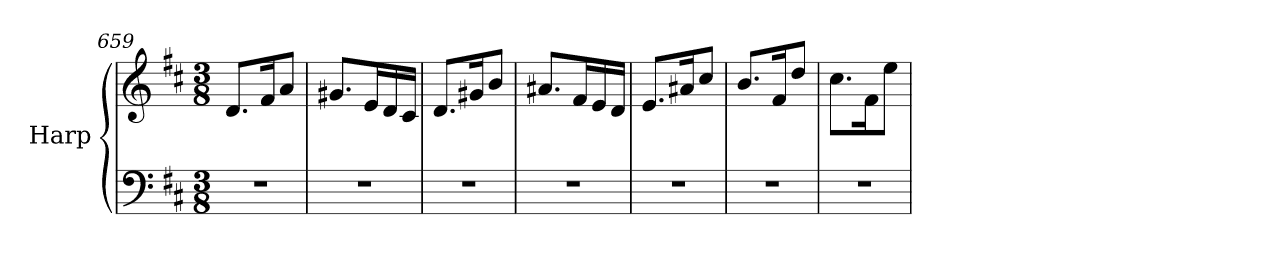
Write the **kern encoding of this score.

**kern	**kern
*part1	*part1
*staff2	*staff1
*I"Harp	*
*I'Hp	*
*clefF4	*clefG2
*k[f#c#]	*k[f#c#]
*M3/8	*M3/8
=659	=659
4.r	8.d/L
.	16f#/K
.	8a/J
=660	=660
4.r	8.g#X/L
.	16e/L
.	16d/
.	16c#/JJ
=661	=661
4.r	8.d/L
.	16g#X/K
.	8b/J
=662	=662
4.r	8.a#X/L
.	16f#/L
.	16e/
.	16d/JJ
=663	=663
4.r	8.e/L
.	16a#X/K
.	8cc#/J
=664	=664
4.r	8.b/L
.	16f#/K
.	8dd/J
=665	=665
4.r	8.cc#\L
.	16f#\K
.	8ee\J
=	=
*-	*-
